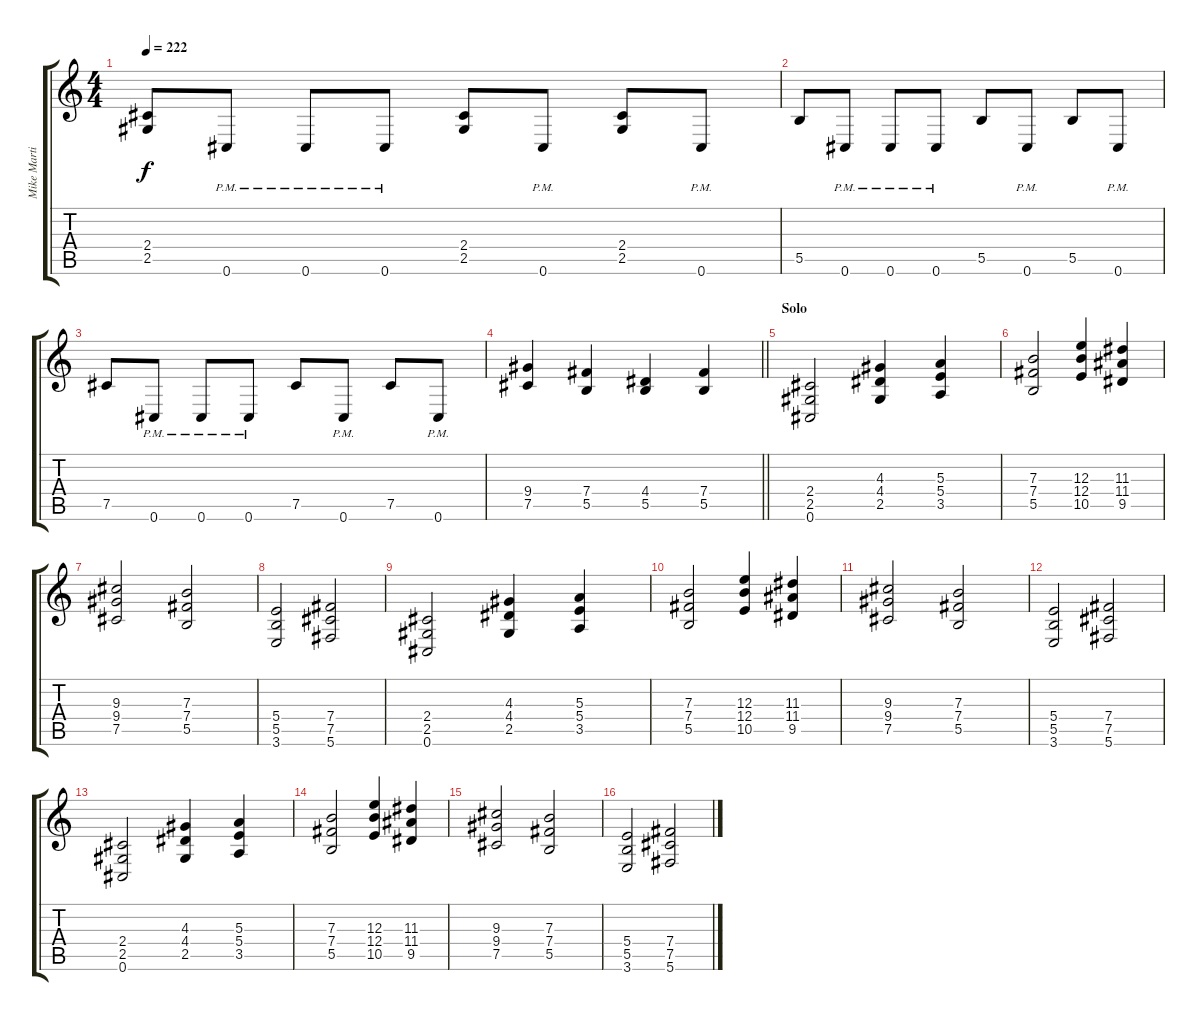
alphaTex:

\track ("Mike Martin " "Mike Marti") {instrument distortionguitar}
\staff {score tabs}
\tuning (Db4 Ab3 E3 B2 Gb2 Db2) {hide}
\ts (4 4)
\tempo 222
\clef g2
\ks c
(2.4 2.5).8{dy f} 0.6{pm}.8 0.6{pm}.8 0.6{pm}.8 (2.4 2.5).8 0.6{pm}.8 (2.4 2.5).8 0.6{pm}.8 |
5.5.8 0.6{pm}.8 0.6{pm}.8 0.6{pm}.8 5.5.8 0.6{pm}.8 5.5.8 0.6{pm}.8 |
7.5.8 0.6{pm}.8 0.6{pm}.8 0.6{pm}.8 7.5.8 0.6{pm}.8 7.5.8 0.6{pm}.8 |
\barLineRight lightlight
(9.4 7.5).4 (7.4 5.5).4 (4.4 5.5).4 (7.4 5.5).4 |
\section ("" "Solo")
(2.4 2.5 0.6).2{volume 12} (4.3 4.4 2.5).4 (5.3 5.4 3.5).4 |
(7.3 7.4 5.5).2 (12.3 12.4 10.5).4 (11.3 11.4 9.5).4 |
(9.3 9.4 7.5).2 (7.3 7.4 5.5).2 |
(5.4 5.5 3.6).2 (7.4 7.5 5.6).2 |
(2.4 2.5 0.6).2 (4.3 4.4 2.5).4 (5.3 5.4 3.5).4 |
(7.3 7.4 5.5).2 (12.3 12.4 10.5).4 (11.3 11.4 9.5).4 |
(9.3 9.4 7.5).2 (7.3 7.4 5.5).2 |
(5.4 5.5 3.6).2 (7.4 7.5 5.6).2 |
(2.4 2.5 0.6).2 (4.3 4.4 2.5).4 (5.3 5.4 3.5).4 |
(7.3 7.4 5.5).2 (12.3 12.4 10.5).4 (11.3 11.4 9.5).4 |
(9.3 9.4 7.5).2 (7.3 7.4 5.5).2 |
(5.4 5.5 3.6).2 (7.4 7.5 5.6).2
